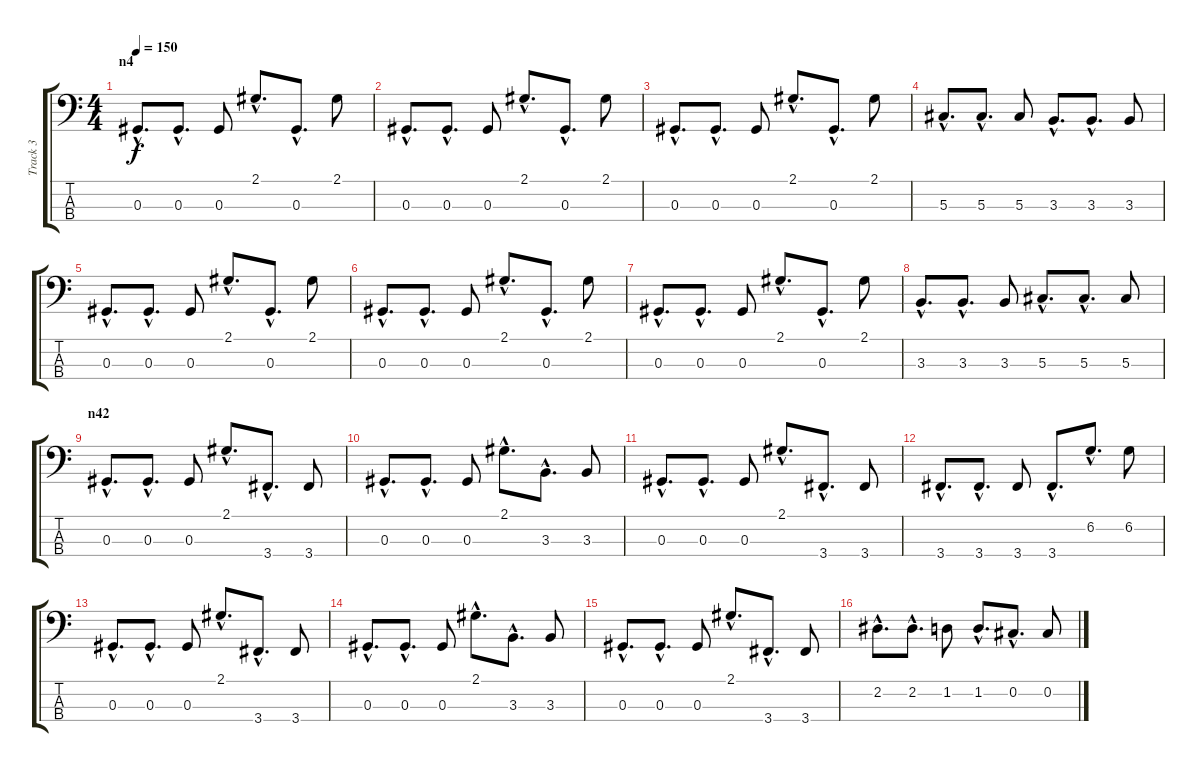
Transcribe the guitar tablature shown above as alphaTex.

\track ("Track 3" "Track 3") {instrument electricbasspick}
\staff {score tabs}
\tuning (Gb2 Db2 Ab1 Eb1) {hide}
\ts (4 4)
\section ("" "n4")
\tempo 150
\clef f4
\ks c
0.3{hac}.8{d dy f} 0.3{hac}.8{d} 0.3.8 2.1{hac}.8{d} 0.3{hac}.8{d} 2.1.8 |
0.3{hac}.8{d} 0.3{hac}.8{d} 0.3.8 2.1{hac}.8{d} 0.3{hac}.8{d} 2.1.8 |
0.3{hac}.8{d} 0.3{hac}.8{d} 0.3.8 2.1{hac}.8{d} 0.3{hac}.8{d} 2.1.8 |
5.3{hac}.8{d} 5.3{hac}.8{d} 5.3.8 3.3{hac}.8{d} 3.3{hac}.8{d} 3.3.8 |
0.3{hac}.8{d} 0.3{hac}.8{d} 0.3.8 2.1{hac}.8{d} 0.3{hac}.8{d} 2.1.8 |
0.3{hac}.8{d} 0.3{hac}.8{d} 0.3.8 2.1{hac}.8{d} 0.3{hac}.8{d} 2.1.8 |
0.3{hac}.8{d} 0.3{hac}.8{d} 0.3.8 2.1{hac}.8{d} 0.3{hac}.8{d} 2.1.8 |
3.3{hac}.8{d} 3.3{hac}.8{d} 3.3.8 5.3{hac}.8{d} 5.3{hac}.8{d} 5.3.8 |
\section ("" "n42")
0.3{hac}.8{d} 0.3{hac}.8{d} 0.3.8 2.1{hac}.8{d} 3.4{hac}.8{d} 3.4.8 |
0.3{hac}.8{d} 0.3{hac}.8{d} 0.3.8 2.1{hac}.8{d} 3.3{hac}.8{d} 3.3.8 |
0.3{hac}.8{d} 0.3{hac}.8{d} 0.3.8 2.1{hac}.8{d} 3.4{hac}.8{d} 3.4.8 |
3.4{hac}.8{d} 3.4{hac}.8{d} 3.4.8 3.4{hac}.8{d} 6.2{hac}.8{d} 6.2.8 |
0.3{hac}.8{d} 0.3{hac}.8{d} 0.3.8 2.1{hac}.8{d} 3.4{hac}.8{d} 3.4.8 |
0.3{hac}.8{d} 0.3{hac}.8{d} 0.3.8 2.1{hac}.8{d} 3.3{hac}.8{d} 3.3.8 |
0.3{hac}.8{d} 0.3{hac}.8{d} 0.3.8 2.1{hac}.8{d} 3.4{hac}.8{d} 3.4.8 |
2.2{hac}.8{d} 2.2{hac}.8{d} 1.2.8 1.2{hac}.8{d} 0.2{hac}.8{d} 0.2.8
